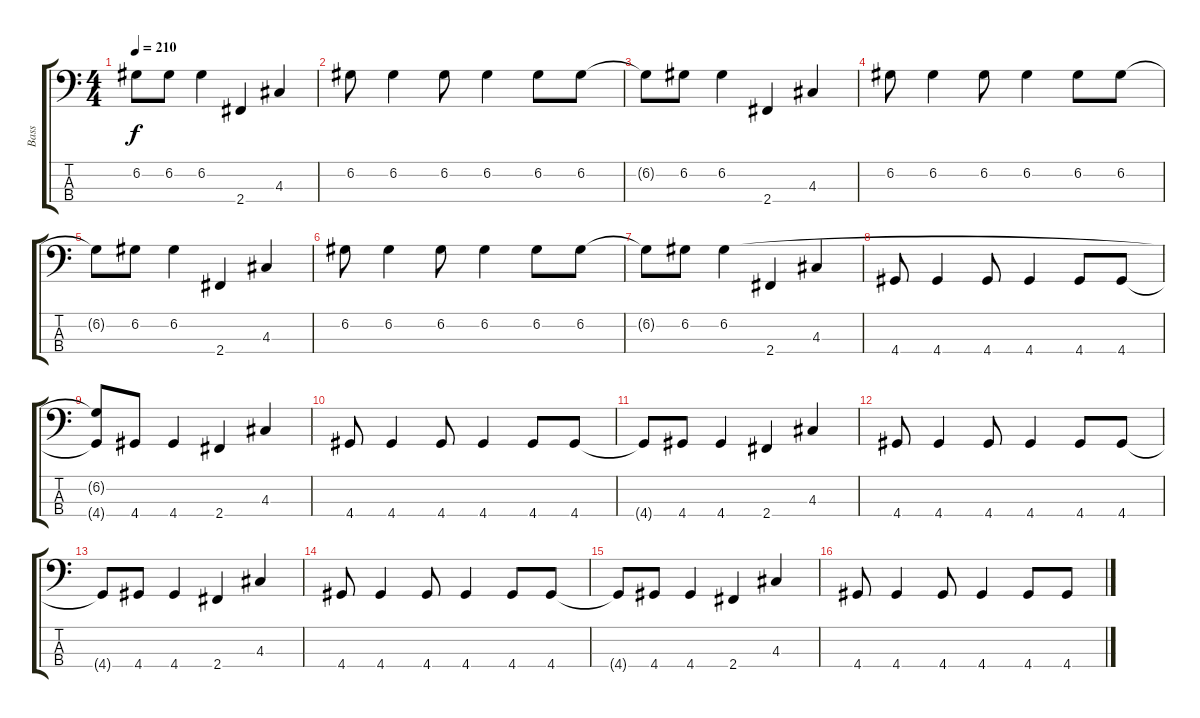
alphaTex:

\track ("Bass" "Bass") {instrument electricbasspick}
\staff {score tabs}
\tuning (G2 D2 A1 E1) {hide}
\ts (4 4)
\tempo 210
\clef f4
\ks c
6.2{t}.8{dy f} 6.2.8 6.2.4 2.4.4 4.3.4 |
6.2.8 6.2.4 6.2.8 6.2.4 6.2.8 6.2.8 |
6.2{t}.8 6.2.8 6.2.4 2.4.4 4.3.4 |
6.2.8 6.2.4 6.2.8 6.2.4 6.2.8 6.2.8 |
6.2{t}.8 6.2.8 6.2.4 2.4.4 4.3.4 |
6.2.8 6.2.4 6.2.8 6.2.4 6.2.8 6.2.8 |
6.2{t}.8 6.2.8 6.2.4 2.4.4 4.3.4 |
4.4.8 4.4.4 4.4.8 4.4.4 4.4.8 4.4.8 |
(6.2{t} 4.4{t}).8 4.4.8 4.4.4 2.4.4 4.3.4 |
4.4.8 4.4.4 4.4.8 4.4.4 4.4.8 4.4.8 |
4.4{t}.8 4.4.8 4.4.4 2.4.4 4.3.4 |
4.4.8 4.4.4 4.4.8 4.4.4 4.4.8 4.4.8 |
4.4{t}.8 4.4.8 4.4.4 2.4.4 4.3.4 |
4.4.8 4.4.4 4.4.8 4.4.4 4.4.8 4.4.8 |
4.4{t}.8 4.4.8 4.4.4 2.4.4 4.3.4 |
4.4.8 4.4.4 4.4.8 4.4.4 4.4.8 4.4.8
